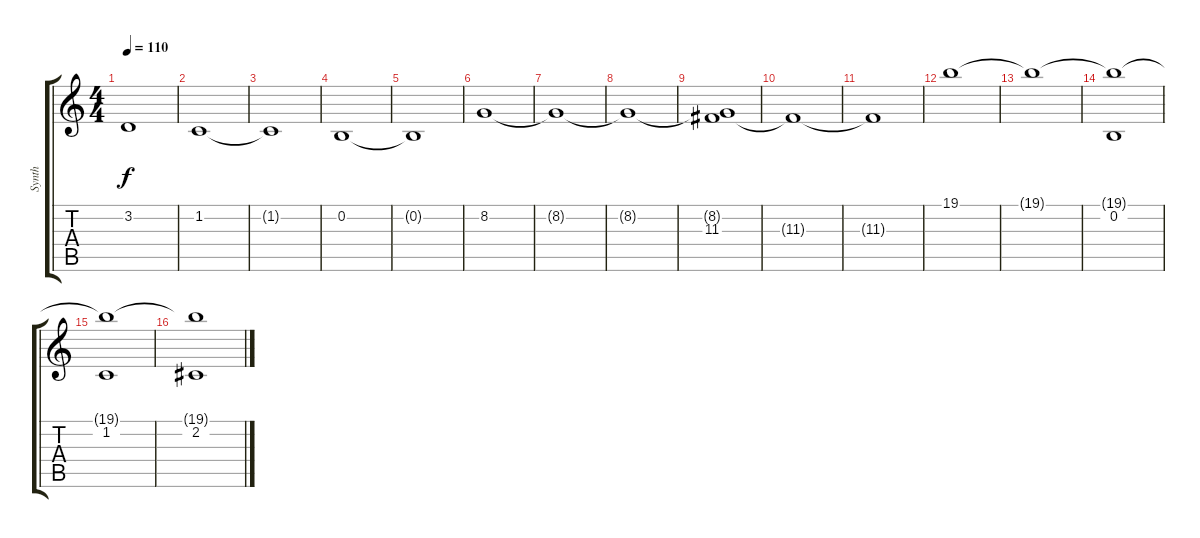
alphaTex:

\track ("Synth" "Synth") {instrument synthstrings1}
\staff {score tabs}
\tuning (E4 B3 G3 D3 A2 E2) {hide}
\ts (4 4)
\tempo 110
\clef g2
\ks c
3.2{t}.1{dy f} |
1.2.1 |
1.2{t}.1 |
0.2.1 |
0.2{t}.1 |
8.2.1 |
8.2{t}.1 |
8.2{t}.1 |
(8.2{t} 11.3).1 |
11.3{t}.1 |
11.3{t}.1 |
19.1.1 |
19.1{t}.1 |
(19.1{t} 0.2).1 |
(19.1{t} 1.2).1 |
(19.1{t} 2.2).1
